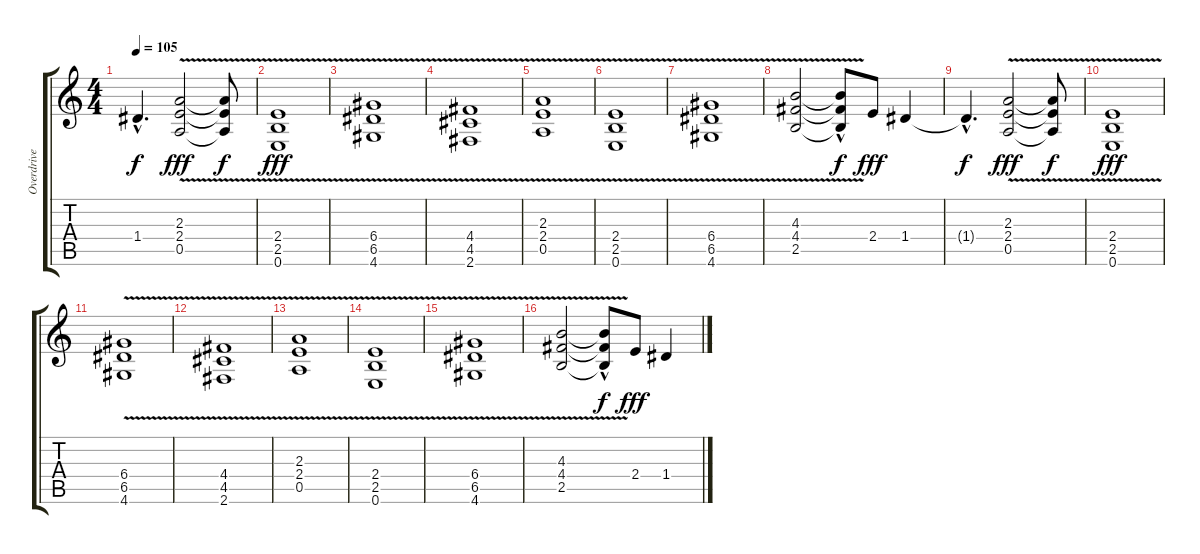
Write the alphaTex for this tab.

\track ("Overdrive Guitar" "Overdrive ") {instrument overdrivenguitar}
\staff {score tabs}
\tuning (E4 B3 G3 D3 A2 E2) {hide}
\ts (4 4)
\tempo 105
\clef g2
\ks c
1.4{hac t}.4{d dy f} (2.3{v} 2.4 0.5).2{dy fff} (2.3{t} 2.4{t} 0.5{t}).8{dy f} |
(2.4 2.5{v} 0.6).1{dy fff} |
(6.4 6.5{v} 4.6).1 |
(4.4 4.5{v} 2.6).1 |
(2.3 2.4{v} 0.5).1 |
(2.4 2.5 0.6{v}).1 |
(6.4 6.5 4.6{v}).1 |
(4.3 4.4 2.5{v}).2 (4.3{t} 4.4{t} 2.5{hac t}).8{dy f} 2.4.8{dy fff} 1.4.4 |
1.4{hac t}.4{d dy f} (2.3 2.4 0.5{v}).2{dy fff} (2.3{t} 2.4{t} 0.5{t}).8{dy f} |
(2.4 2.5 0.6{v}).1{dy fff} |
(6.4 6.5 4.6{v}).1 |
(4.4{v} 4.5 2.6).1 |
(2.3 2.4 0.5{v}).1 |
(2.4 2.5{v} 0.6).1 |
(6.4 6.5{v} 4.6).1 |
(4.3 4.4{v} 2.5).2 (4.3{t} 4.4{t} 2.5{hac t}).8{dy f} 2.4.8{dy fff} 1.4.4
